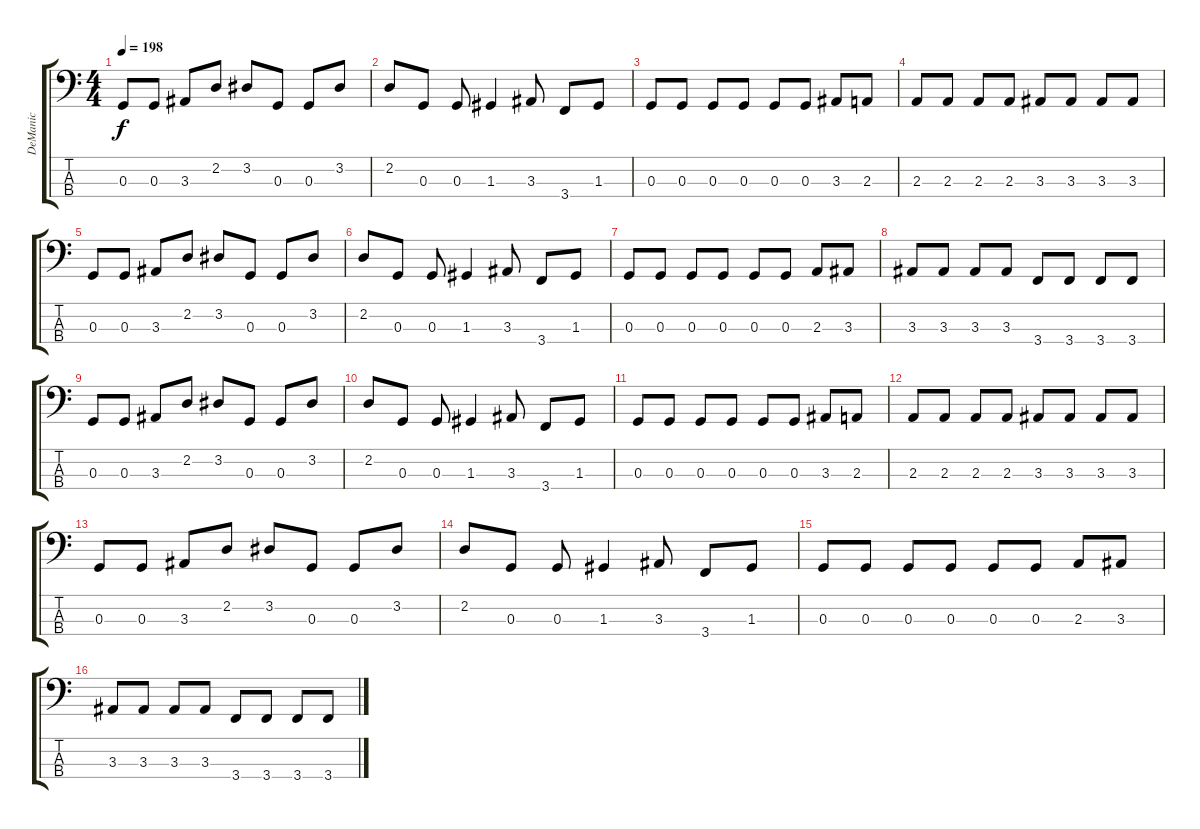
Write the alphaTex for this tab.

\track ("DeManic" "DeManic") {instrument electricbassfinger}
\staff {score tabs}
\tuning (F2 C2 G1 D1) {hide}
\ts (4 4)
\tempo 198
\clef f4
\ks c
0.3.8{dy f} 0.3.8 3.3.8 2.2.8 3.2.8 0.3.8 0.3.8 3.2.8 |
2.2.8 0.3.8 0.3.8 1.3.4 3.3.8 3.4.8 1.3.8 |
0.3.8 0.3.8 0.3.8 0.3.8 0.3.8 0.3.8 3.3.8 2.3.8 |
2.3.8 2.3.8 2.3.8 2.3.8 3.3.8 3.3.8 3.3.8 3.3.8 |
0.3.8 0.3.8 3.3.8 2.2.8 3.2.8 0.3.8 0.3.8 3.2.8 |
2.2.8 0.3.8 0.3.8 1.3.4 3.3.8 3.4.8 1.3.8 |
0.3.8 0.3.8 0.3.8 0.3.8 0.3.8 0.3.8 2.3.8 3.3.8 |
3.3.8 3.3.8 3.3.8 3.3.8 3.4.8 3.4.8 3.4.8 3.4.8 |
0.3.8 0.3.8 3.3.8 2.2.8 3.2.8 0.3.8 0.3.8 3.2.8 |
2.2.8 0.3.8 0.3.8 1.3.4 3.3.8 3.4.8 1.3.8 |
0.3.8 0.3.8 0.3.8 0.3.8 0.3.8 0.3.8 3.3.8 2.3.8 |
2.3.8 2.3.8 2.3.8 2.3.8 3.3.8 3.3.8 3.3.8 3.3.8 |
0.3.8 0.3.8 3.3.8 2.2.8 3.2.8 0.3.8 0.3.8 3.2.8 |
2.2.8 0.3.8 0.3.8 1.3.4 3.3.8 3.4.8 1.3.8 |
0.3.8 0.3.8 0.3.8 0.3.8 0.3.8 0.3.8 2.3.8 3.3.8 |
3.3.8 3.3.8 3.3.8 3.3.8 3.4.8 3.4.8 3.4.8 3.4.8
